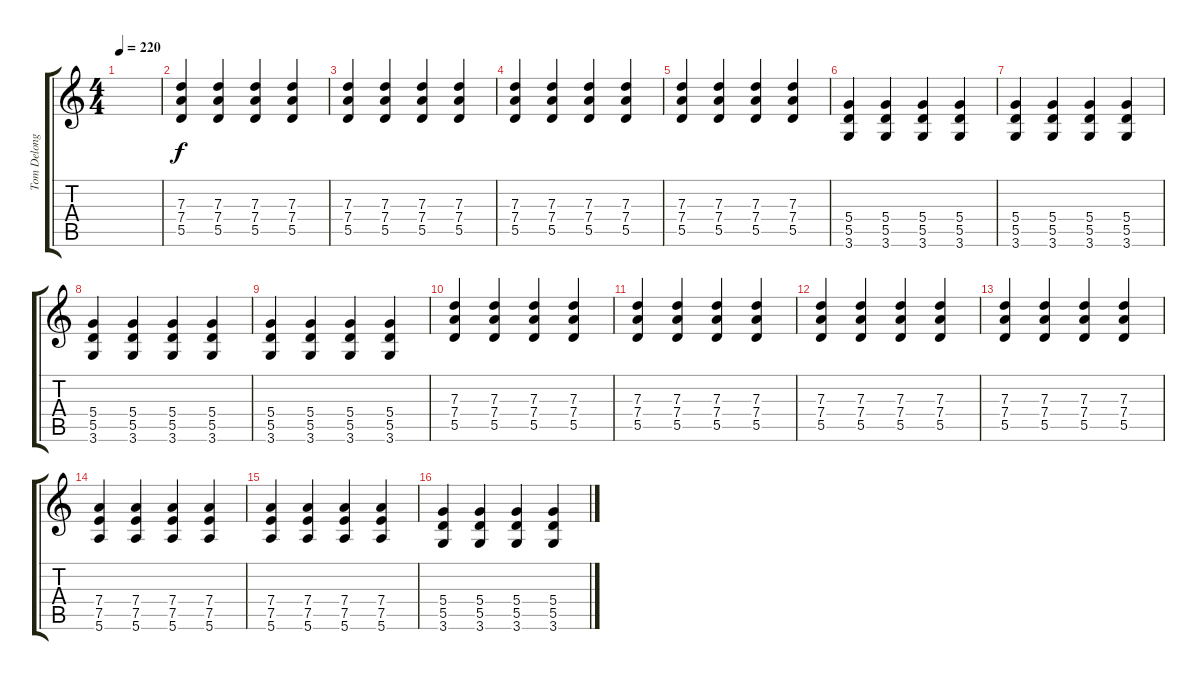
\track ("Tom Delonge" "Tom Delong") {instrument distortionguitar}
\staff {score tabs}
\tuning (E4 B3 G3 D3 A2 E2) {hide}
\ts (4 4)
\tempo 220
\clef g2
\ks c
|
(7.3 7.4 5.5).4 (7.3 7.4 5.5).4 (7.3 7.4 5.5).4 (7.3 7.4 5.5).4 |
(7.3 7.4 5.5).4 (7.3 7.4 5.5).4 (7.3 7.4 5.5).4 (7.3 7.4 5.5).4 |
(7.3 7.4 5.5).4 (7.3 7.4 5.5).4 (7.3 7.4 5.5).4 (7.3 7.4 5.5).4 |
(7.3 7.4 5.5).4 (7.3 7.4 5.5).4 (7.3 7.4 5.5).4 (7.3 7.4 5.5).4 |
(5.4 5.5 3.6).4 (5.4 5.5 3.6).4 (5.4 5.5 3.6).4 (5.4 5.5 3.6).4 |
(5.4 5.5 3.6).4 (5.4 5.5 3.6).4 (5.4 5.5 3.6).4 (5.4 5.5 3.6).4 |
(5.4 5.5 3.6).4 (5.4 5.5 3.6).4 (5.4 5.5 3.6).4 (5.4 5.5 3.6).4 |
(5.4 5.5 3.6).4 (5.4 5.5 3.6).4 (5.4 5.5 3.6).4 (5.4 5.5 3.6).4 |
(7.3 7.4 5.5).4 (7.3 7.4 5.5).4 (7.3 7.4 5.5).4 (7.3 7.4 5.5).4 |
(7.3 7.4 5.5).4 (7.3 7.4 5.5).4 (7.3 7.4 5.5).4 (7.3 7.4 5.5).4 |
(7.3 7.4 5.5).4 (7.3 7.4 5.5).4 (7.3 7.4 5.5).4 (7.3 7.4 5.5).4 |
(7.3 7.4 5.5).4 (7.3 7.4 5.5).4 (7.3 7.4 5.5).4 (7.3 7.4 5.5).4 |
(7.4 7.5 5.6).4 (7.4 7.5 5.6).4 (7.4 7.5 5.6).4 (7.4 7.5 5.6).4 |
(7.4 7.5 5.6).4 (7.4 7.5 5.6).4 (7.4 7.5 5.6).4 (7.4 7.5 5.6).4 |
(5.4 5.5 3.6).4 (5.4 5.5 3.6).4 (5.4 5.5 3.6).4 (5.4 5.5 3.6).4
